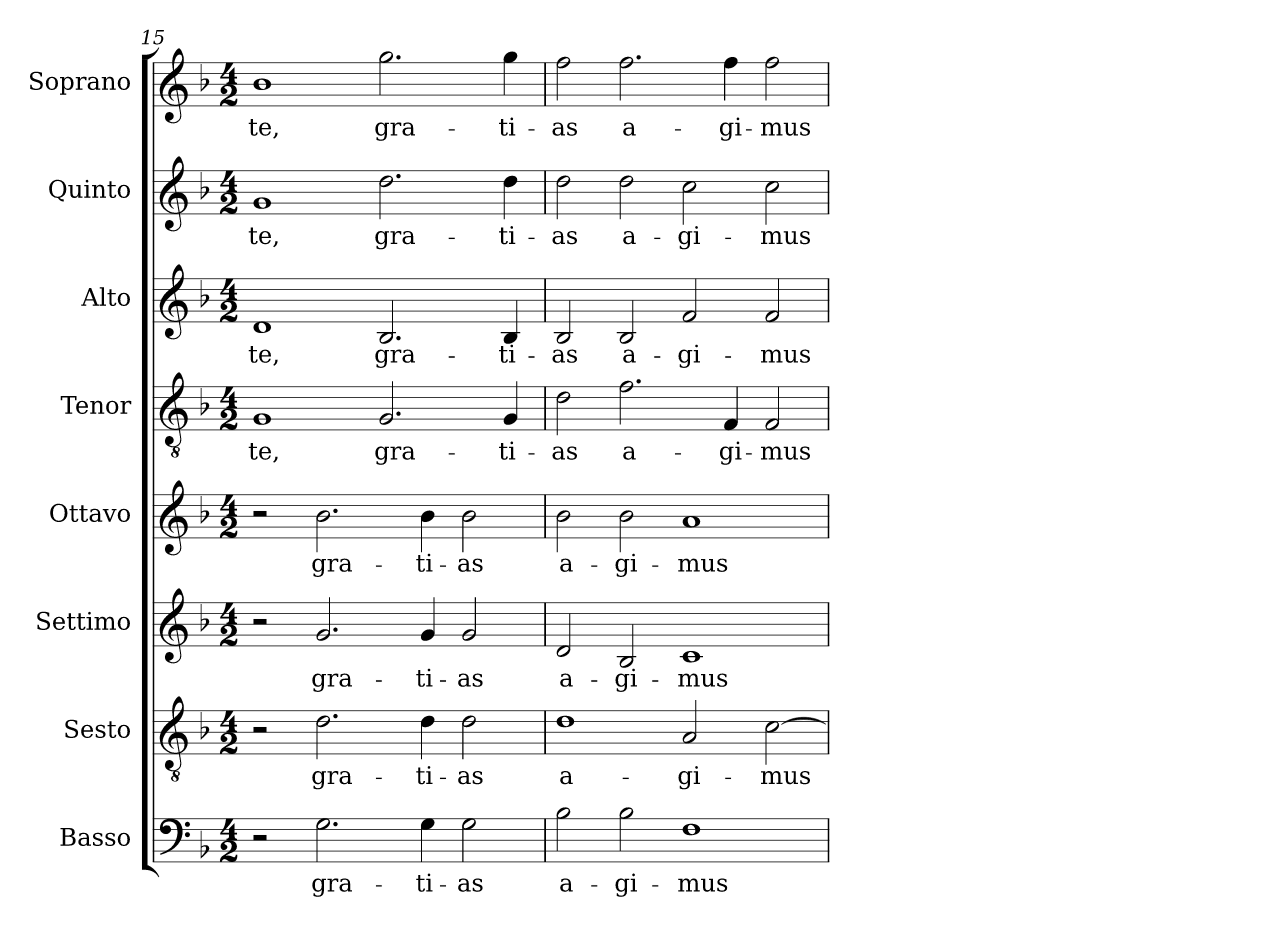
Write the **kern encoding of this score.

**kern	**text	**kern	**text	**kern	**text	**kern	**text	**kern	**text	**kern	**text	**kern	**text	**kern	**text
*part8	*part8	*part7	*part7	*part6	*part6	*part5	*part5	*part4	*part4	*part3	*part3	*part2	*part2	*part1	*part1
*staff8	*staff8	*staff7	*staff7	*staff6	*staff6	*staff5	*staff5	*staff4	*staff4	*staff3	*staff3	*staff2	*staff2	*staff1	*staff1
*I"Basso	*	*I"Sesto	*	*I"Settimo	*	*I"Ottavo	*	*I"Tenor	*	*I"Alto	*	*I"Quinto	*	*I"Soprano	*
*I'B.	*	*I'Ss.	*	*I'St.	*	*I'Ot.	*	*I'T.	*	*I'A.	*	*I'Q.	*	*I'S.	*
*clefF4	*	*clefGv2	*	*clefG2	*	*clefG2	*	*clefGv2	*	*clefG2	*	*clefG2	*	*clefG2	*
*	*	*ITrd7c12	*	*	*	*	*	*ITrd7c12	*	*	*	*	*	*	*
*k[b-]	*	*k[b-]	*	*k[b-]	*	*k[b-]	*	*k[b-]	*	*k[b-]	*	*k[b-]	*	*k[b-]	*
*F:	*	*F:	*	*F:	*	*F:	*	*F:	*	*F:	*	*F:	*	*F:	*
*M4/2	*	*M4/2	*	*M4/2	*	*M4/2	*	*M4/2	*	*M4/2	*	*M4/2	*	*M4/2	*
=15	=15	=15	=15	=15	=15	=15	=15	=15	=15	=15	=15	=15	=15	=15	=15
!	!	!	!	!	!	!	!	!	!LO:LY:b:color=#000000	!	!	!	!	!	!
!	!	!	!	!	!	!	!	!	!	!	!LO:LY:b:color=#000000	!	!	!	!
!	!	!	!	!	!	!	!	!	!	!	!	!	!LO:LY:b:color=#000000	!	!
!	!	!	!	!	!	!	!	!	!	!	!	!	!	!	!LO:LY:b:color=#000000
2r	.	2r	.	2r	.	2r	.	1GGi	te,	1di	te,	1gi	te,	1b-i	te,
!	!LO:LY:b:color=#000000	!	!	!	!	!	!	!	!	!	!	!	!	!	!
!	!	!	!LO:LY:b:color=#000000	!	!	!	!	!	!	!	!	!	!	!	!
!	!	!	!	!	!LO:LY:b:color=#000000	!	!	!	!	!	!	!	!	!	!
!	!	!	!	!	!	!	!LO:LY:b:color=#000000	!	!	!	!	!	!	!	!
2.Gi\	gra-	2.Di\	gra-	2.gi/	gra-	2.b-i\	gra-	.	.	.	.	.	.	.	.
!	!	!	!	!	!	!	!	!	!LO:LY:b:color=#000000	!	!	!	!	!	!
!	!	!	!	!	!	!	!	!	!	!	!LO:LY:b:color=#000000	!	!	!	!
!	!	!	!	!	!	!	!	!	!	!	!	!	!LO:LY:b:color=#000000	!	!
!	!	!	!	!	!	!	!	!	!	!	!	!	!	!	!LO:LY:b:color=#000000
.	.	.	.	.	.	.	.	2.GGi/	gra-	2.B-i/	gra-	2.ddi\	gra-	2.ggi\	gra-
!	!LO:LY:b:color=#000000	!	!	!	!	!	!	!	!	!	!	!	!	!	!
!	!	!	!LO:LY:b:color=#000000	!	!	!	!	!	!	!	!	!	!	!	!
!	!	!	!	!	!LO:LY:b:color=#000000	!	!	!	!	!	!	!	!	!	!
!	!	!	!	!	!	!	!LO:LY:b:color=#000000	!	!	!	!	!	!	!	!
4Gi\	-ti-	4Di\	-ti-	4gi/	-ti-	4b-i\	-ti-	.	.	.	.	.	.	.	.
!	!LO:LY:b:color=#000000	!	!	!	!	!	!	!	!	!	!	!	!	!	!
!	!	!	!LO:LY:b:color=#000000	!	!	!	!	!	!	!	!	!	!	!	!
!	!	!	!	!	!LO:LY:b:color=#000000	!	!	!	!	!	!	!	!	!	!
!	!	!	!	!	!	!	!LO:LY:b:color=#000000	!	!	!	!	!	!	!	!
2Gi\	-as	2Di\	-as	2gi/	-as	2b-i\	-as	.	.	.	.	.	.	.	.
!	!	!	!	!	!	!	!	!	!LO:LY:b:color=#000000	!	!	!	!	!	!
!	!	!	!	!	!	!	!	!	!	!	!LO:LY:b:color=#000000	!	!	!	!
!	!	!	!	!	!	!	!	!	!	!	!	!	!LO:LY:b:color=#000000	!	!
!	!	!	!	!	!	!	!	!	!	!	!	!	!	!	!LO:LY:b:color=#000000
.	.	.	.	.	.	.	.	4GGi/	-ti-	4B-i/	-ti-	4ddi\	-ti-	4ggi\	-ti-
!!LO:LB:g=z
=16	=16	=16	=16	=16	=16	=16	=16	=16	=16	=16	=16	=16	=16	=16	=16
!	!LO:LY:b:color=#000000	!	!	!	!	!	!	!	!	!	!	!	!	!	!
!	!	!	!LO:LY:b:color=#000000	!	!	!	!	!	!	!	!	!	!	!	!
!	!	!	!	!	!LO:LY:b:color=#000000	!	!	!	!	!	!	!	!	!	!
!	!	!	!	!	!	!	!LO:LY:b:color=#000000	!	!	!	!	!	!	!	!
!	!	!	!	!	!	!	!	!	!LO:LY:b:color=#000000	!	!	!	!	!	!
!	!	!	!	!	!	!	!	!	!	!	!LO:LY:b:color=#000000	!	!	!	!
!	!	!	!	!	!	!	!	!	!	!	!	!	!LO:LY:b:color=#000000	!	!
!	!	!	!	!	!	!	!	!	!	!	!	!	!	!	!LO:LY:b:color=#000000
2B-i\	a-	1Di	a-	2di/	a-	2b-i\	a-	2Di\	-as	2B-i/	-as	2ddi\	-as	2ffi\	-as
!	!LO:LY:b:color=#000000	!	!	!	!	!	!	!	!	!	!	!	!	!	!
!	!	!	!	!	!LO:LY:b:color=#000000	!	!	!	!	!	!	!	!	!	!
!	!	!	!	!	!	!	!LO:LY:b:color=#000000	!	!	!	!	!	!	!	!
!	!	!	!	!	!	!	!	!	!LO:LY:b:color=#000000	!	!	!	!	!	!
!	!	!	!	!	!	!	!	!	!	!	!LO:LY:b:color=#000000	!	!	!	!
!	!	!	!	!	!	!	!	!	!	!	!	!	!LO:LY:b:color=#000000	!	!
!	!	!	!	!	!	!	!	!	!	!	!	!	!	!	!LO:LY:b:color=#000000
2B-i\	-gi-	.	.	2B-i/	-gi-	2b-i\	-gi-	2.Fi\	a-	2B-i/	a-	2ddi\	a-	2.ffi\	a-
!	!LO:LY:b:color=#000000	!	!	!	!	!	!	!	!	!	!	!	!	!	!
!	!	!	!LO:LY:b:color=#000000	!	!	!	!	!	!	!	!	!	!	!	!
!	!	!	!	!	!LO:LY:b:color=#000000	!	!	!	!	!	!	!	!	!	!
!	!	!	!	!	!	!	!LO:LY:b:color=#000000	!	!	!	!	!	!	!	!
!	!	!	!	!	!	!	!	!	!	!	!LO:LY:b:color=#000000	!	!	!	!
!	!	!	!	!	!	!	!	!	!	!	!	!	!LO:LY:b:color=#000000	!	!
1Fi	-mus	2AAi/	-gi-	1ci	-mus	1ai	-mus	.	.	2fi/	-gi-	2cci\	-gi-	.	.
!	!	!	!	!	!	!	!	!	!LO:LY:b:color=#000000	!	!	!	!	!	!
!	!	!	!	!	!	!	!	!	!	!	!	!	!	!	!LO:LY:b:color=#000000
.	.	.	.	.	.	.	.	4FFi/	-gi-	.	.	.	.	4ffi\	-gi-
!	!	!	!LO:LY:b:color=#000000	!	!	!	!	!	!	!	!	!	!	!	!
!	!	!	!	!	!	!	!	!	!LO:LY:b:color=#000000	!	!	!	!	!	!
!	!	!	!	!	!	!	!	!	!	!	!LO:LY:b:color=#000000	!	!	!	!
!	!	!	!	!	!	!	!	!	!	!	!	!	!LO:LY:b:color=#000000	!	!
!	!	!	!	!	!	!	!	!	!	!	!	!	!	!	!LO:LY:b:color=#000000
.	.	[2Ci\	-mus	.	.	.	.	2FFi/	-mus	2fi/	-mus	2cci\	-mus	2ffi\	-mus
=	=	=	=	=	=	=	=	=	=	=	=	=	=	=	=
*-	*-	*-	*-	*-	*-	*-	*-	*-	*-	*-	*-	*-	*-	*-	*-
